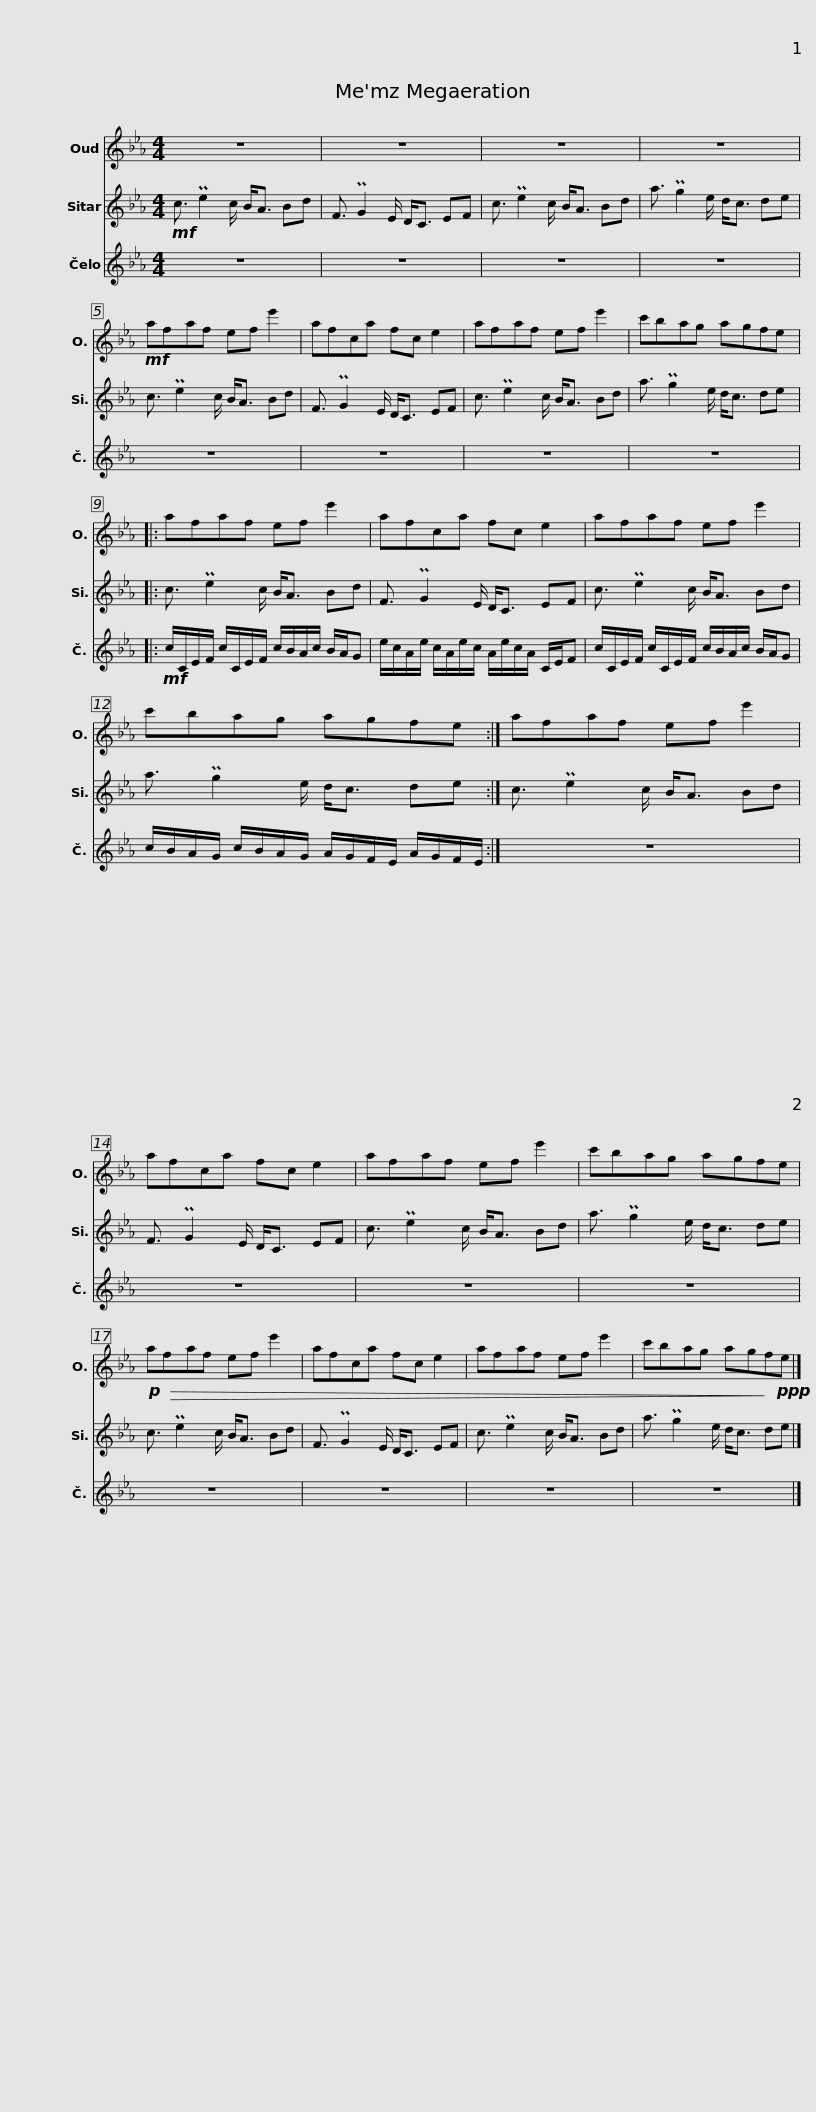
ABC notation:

X:1
%%score 1 2 3
L:1/8
M:4/4
I:linebreak $
K:Eb
V:1 treble transpose=-12
V:2 treble
V:3 treble transpose=-24
V:1
 z8 | z8 | z8 | z8 |$!mf! afaf ef e'2 | %5
 afca fc e2 | afaf ef e'2 |$ c'bag agfe |: afaf ef e'2 | afca fc e2 |$ %10
 afaf ef e'2 | c'bag agfe :| afaf ef e'2 |$ afca fc e2 | afaf ef e'2 | %15
 c'bag agfe |$!p! a!>(!faf ef e'2 | afca fc e2 | afaf ef e'2 |$ c'bag ag!>)!f!ppp!e |] %20
V:2
!mf! c3/2 Pe2 c/ B<A Bd | F3/2 PG2 E/ D<C EF | c3/2 Pe2 c/ B<A Bd | a3/2 Pg2 e/ d<c de |$ c3/2 Pe2 c/ B<A Bd | %5
 F3/2 PG2 E/ D<C EF | c3/2 Pe2 c/ B<A Bd |$ a3/2 Pg2 e/ d<c de |: c3/2 Pe2 c/ B<A Bd | F3/2 PG2 E/ D<C EF |$ %10
 c3/2 Pe2 c/ B<A Bd | a3/2 Pg2 e/ d<c de :| c3/2 Pe2 c/ B<A Bd |$ F3/2 PG2 E/ D<C EF | c3/2 Pe2 c/ B<A Bd | %15
 a3/2 Pg2 e/ d<c de |$ c3/2 Pe2 c/ B<A Bd | F3/2 PG2 E/ D<C EF | c3/2 Pe2 c/ B<A Bd |$ a3/2 Pg2 e/ d<c de |] %20
V:3
 z8 | z8 | z8 | z8 |$ z8 | %5
 z8 | z8 |$ z8 |:!mf! c/C/E/F/ c/C/E/F/ c/B/A/c/ B/A/G | e/c/A/e/ c/A/e/c/ A/e/c/A/ C/E/F |$ %10
 c/C/E/F/ c/C/E/F/ c/B/A/c/ B/A/G | c/B/A/G/ c/B/A/G/ A/G/F/E/ A/G/F/E/ :| z8 |$ z8 | z8 | %15
 z8 |$ z8 | z8 | z8 |$ z8 |] %20
